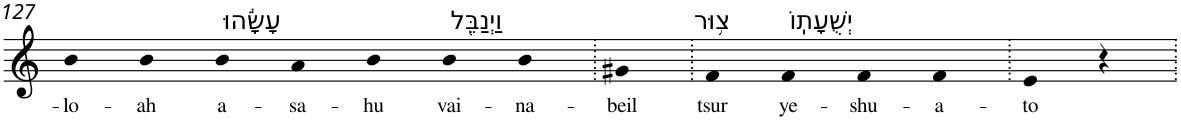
**kern	**text
*part1	*part1
*staff1	*staff1
*I"Piano	*
*I'Pno	*
!!LO:PB:g=z
*clefG2	*
*k[]	*
=127	=127
!	!LO:LY:b
4b	-lo-
!	!LO:LY:b
4b	-ah
!LO:TX:a:t=עָשָׂ֔הוּ	!
!	!LO:LY:b
4b	a-
!	!LO:LY:b
4a	-sa-
!	!LO:LY:b
4b	-hu
!LO:TX:a:t=וַיְנַבֵּ֖ל	!
!	!LO:LY:b
4b	vai-
!	!LO:LY:b
4b	-na-
=128.	=128.
!	!LO:LY:b
4g#X	-beil
=129.	=129.
!LO:TX:a:t=צ֥וּר	!
!	!LO:LY:b
4f	tsur
!LO:TX:a:t=יְשֻׁעָתֽוֹ	!
!	!LO:LY:b
4f	ye-
!	!LO:LY:b
4f	-shu-
!	!LO:LY:b
4f	-a-
=130.	=130.
!	!LO:LY:b
4e	-to
4r	.
=.	=.
*-	*-
